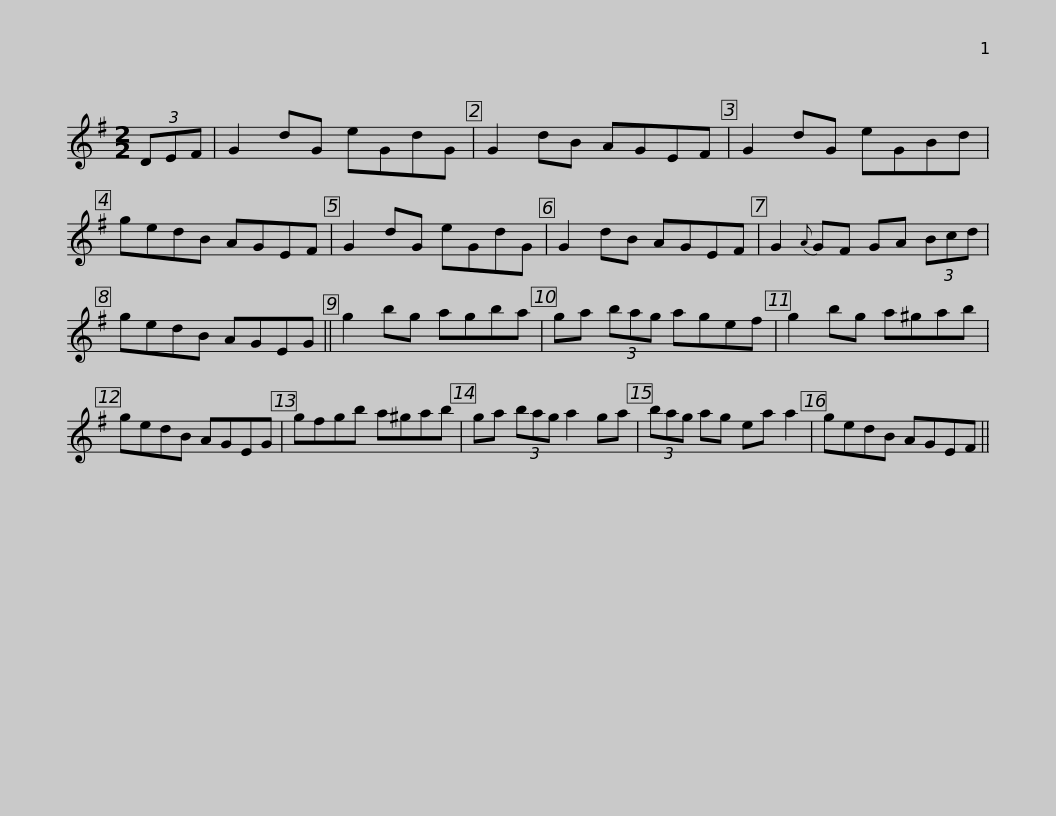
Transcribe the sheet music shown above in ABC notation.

X:1
L:1/8
M:2/2
I:linebreak $
K:G
V:1 treble
V:1
 (3DEF | G2 dG eGdG | G2 dB AGEF | G2 dG eGBd | gedB AGEF | %5
 G2 dG eGdG |$ G2 dB AGEF | G2{A} GF GA (3Bcd | gedB AGEG || g2 bg agba | %10
 ga (3bag agef |$ g2 bg a^gab | gedB AGEG | gfgb a^gab | ga (3bag a2 ga | %15
 (3bag ag ea a2 |$ gedB AGEF || %17
